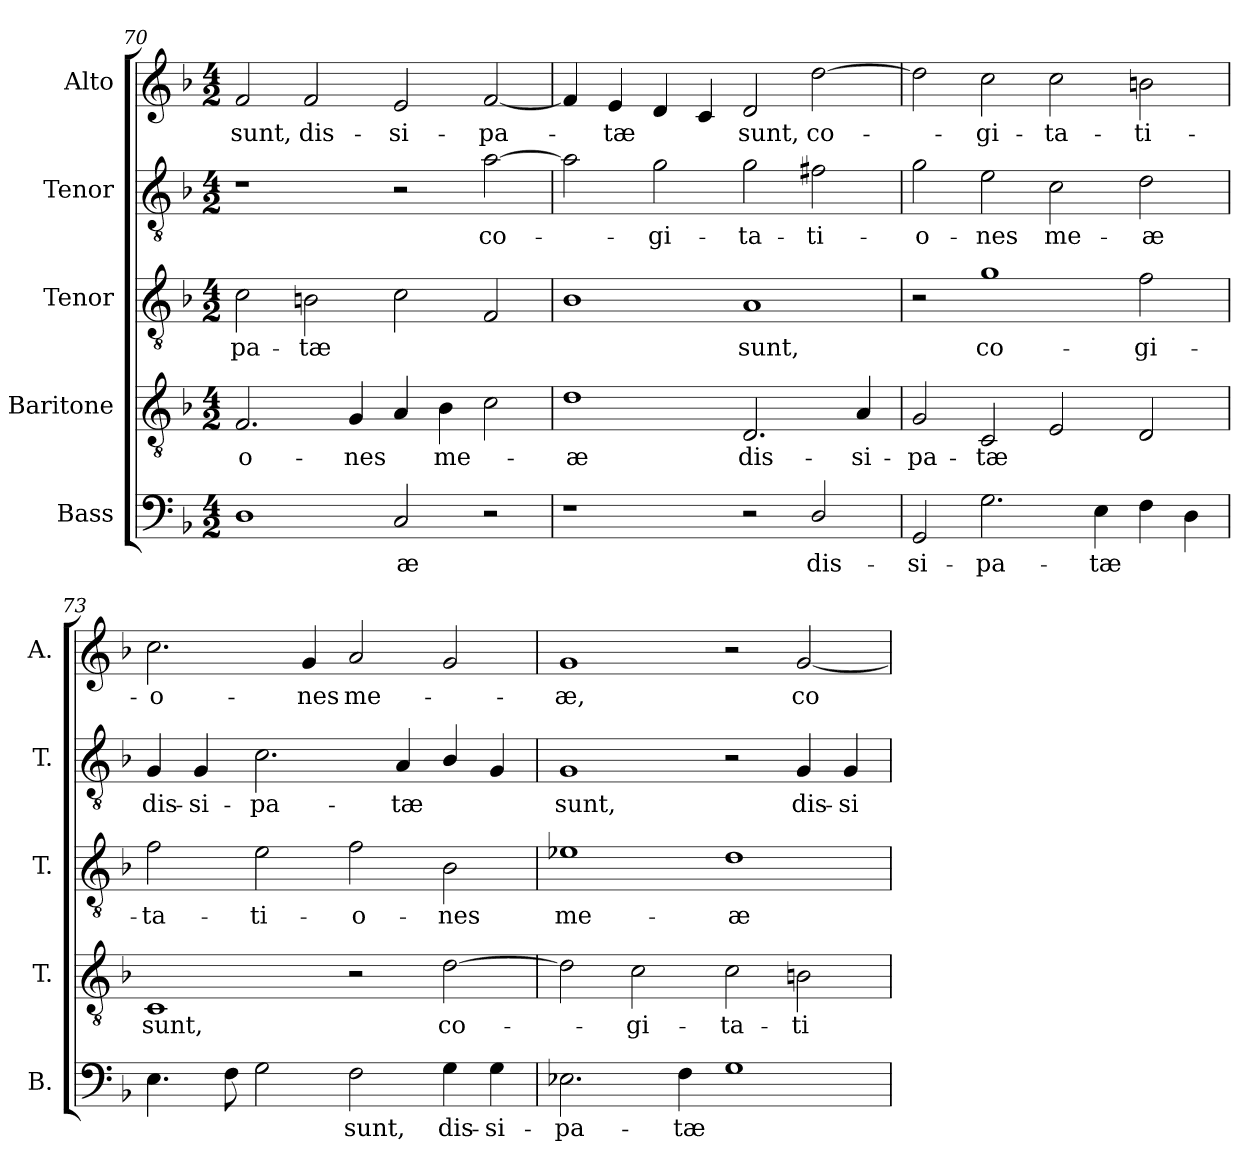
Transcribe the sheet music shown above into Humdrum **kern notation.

**kern	**text	**kern	**text	**kern	**text	**kern	**text	**kern	**text
*part5	*part5	*part4	*part4	*part3	*part3	*part2	*part2	*part1	*part1
*staff5	*staff5	*staff4	*staff4	*staff3	*staff3	*staff2	*staff2	*staff1	*staff1
*I"Bass	*	*I"Baritone	*	*I"Tenor	*	*I"Tenor	*	*I"Alto	*
*I'B.	*	*I'T.	*	*I'T.	*	*I'T.	*	*I'A.	*
*clefF4	*	*clefGv2	*	*clefGv2	*	*clefGv2	*	*clefG2	*
*	*	*ITrd7c12	*	*ITrd7c12	*	*ITrd7c12	*	*	*
*k[b-]	*	*k[b-]	*	*k[b-]	*	*k[b-]	*	*k[b-]	*
*F:	*	*F:	*	*F:	*	*F:	*	*F:	*
*M4/2	*	*M4/2	*	*M4/2	*	*M4/2	*	*M4/2	*
=70	=70	=70	=70	=70	=70	=70	=70	=70	=70
!	!	!	!LO:LY:b:color=#000000	!	!	!	!	!	!
!	!	!	!	!	!LO:LY:b:color=#000000	!	!	!	!
!	!	!	!	!	!	!	!	!	!LO:LY:b:color=#000000
1Di	.	2.FFi/	-o-	2Ci\	-pa-	1r	.	2fi/	sunt,
!	!	!	!	!	!LO:LY:b:color=#000000	!	!	!	!
!	!	!	!	!	!	!	!	!	!LO:LY:b:color=#000000
.	.	.	.	2BBni\	-tæ	.	.	2fi/	dis-
!	!	!	!LO:LY:b:color=#000000	!	!	!	!	!	!
.	.	4GGi/	-nes	.	.	.	.	.	.
!	!LO:LY:b:color=#000000	!	!	!	!	!	!	!	!
!	!	!	!	!	!	!	!	!	!LO:LY:b:color=#000000
2Ci/	-æ	4AAi/	.	2Ci\	.	2r	.	2ei/	-si-
!	!	!	!LO:LY:b:color=#000000	!	!	!	!	!	!
.	.	4BB-i\	me-	.	.	.	.	.	.
!	!	!	!	!	!	!	!LO:LY:b:color=#000000	!	!
!	!	!	!	!	!	!	!	!	!LO:LY:b:color=#000000
2r	.	2Ci\	.	2FFi/	.	[2Ai\	co-	[2fi/	-pa-
!!LO:LB:g=z
=71	=71	=71	=71	=71	=71	=71	=71	=71	=71
!	!	!	!LO:LY:b:color=#000000	!	!	!	!	!	!
1r	.	1Di	-æ	1BB-i	.	2Ai\]	.	4fi/]	.
!	!	!	!	!	!	!	!	!	!LO:LY:b:color=#000000
.	.	.	.	.	.	.	.	4ei/	-tæ
!	!	!	!	!	!	!	!LO:LY:b:color=#000000	!	!
.	.	.	.	.	.	2Gi\	-gi-	4di/	.
.	.	.	.	.	.	.	.	4ci/	.
!	!	!	!LO:LY:b:color=#000000	!	!	!	!	!	!
!	!	!	!	!	!LO:LY:b:color=#000000	!	!	!	!
!	!	!	!	!	!	!	!LO:LY:b:color=#000000	!	!
!	!	!	!	!	!	!	!	!	!LO:LY:b:color=#000000
2r	.	2.DDi/	dis-	1AAi	sunt,	2Gi\	-ta-	2di/	sunt,
!	!LO:LY:b:color=#000000	!	!	!	!	!	!	!	!
!	!	!	!	!	!	!	!LO:LY:b:color=#000000	!	!
!	!	!	!	!	!	!	!	!	!LO:LY:b:color=#000000
2Di/	dis-	.	.	.	.	2F#Xi\	-ti-	[2ddi\	co-
!	!	!	!LO:LY:b:color=#000000	!	!	!	!	!	!
.	.	4AAi/	-si-	.	.	.	.	.	.
=72	=72	=72	=72	=72	=72	=72	=72	=72	=72
!	!LO:LY:b:color=#000000	!	!	!	!	!	!	!	!
!	!	!	!LO:LY:b:color=#000000	!	!	!	!	!	!
!	!	!	!	!	!	!	!LO:LY:b:color=#000000	!	!
2GGi/	-si-	2GGi/	-pa-	2r	.	2Gi\	-o-	2ddi\]	.
!	!LO:LY:b:color=#000000	!	!	!	!	!	!	!	!
!	!	!	!LO:LY:b:color=#000000	!	!	!	!	!	!
!	!	!	!	!	!LO:LY:b:color=#000000	!	!	!	!
!	!	!	!	!	!	!	!LO:LY:b:color=#000000	!	!
!	!	!	!	!	!	!	!	!	!LO:LY:b:color=#000000
2.Gi\	-pa-	2CCi/	-tæ	1Gi	co-	2Ei\	-nes	2cci\	-gi-
!	!	!	!	!	!	!	!LO:LY:b:color=#000000	!	!
!	!	!	!	!	!	!	!	!	!LO:LY:b:color=#000000
.	.	2EEi/	.	.	.	2Ci\	me-	2cci\	-ta-
!	!LO:LY:b:color=#000000	!	!	!	!	!	!	!	!
4Ei\	-tæ	.	.	.	.	.	.	.	.
!	!	!	!	!	!LO:LY:b:color=#000000	!	!	!	!
!	!	!	!	!	!	!	!LO:LY:b:color=#000000	!	!
!	!	!	!	!	!	!	!	!	!LO:LY:b:color=#000000
4Fi\	.	2DDi/	.	2Fi\	-gi-	2Di\	-æ	2bni\	-ti-
4Di\	.	.	.	.	.	.	.	.	.
=73	=73	=73	=73	=73	=73	=73	=73	=73	=73
!	!	!	!LO:LY:b:color=#000000	!	!	!	!	!	!
!	!	!	!	!	!LO:LY:b:color=#000000	!	!	!	!
!	!	!	!	!	!	!	!LO:LY:b:color=#000000	!	!
!	!	!	!	!	!	!	!	!	!LO:LY:b:color=#000000
4.Ei\	.	1CCi	sunt,	2Fi\	-ta-	4GGi/	dis-	2.cci\	-o-
!	!	!	!	!	!	!	!LO:LY:b:color=#000000	!	!
.	.	.	.	.	.	4GGi/	-si-	.	.
8Fi\	.	.	.	.	.	.	.	.	.
!	!	!	!	!	!LO:LY:b:color=#000000	!	!	!	!
!	!	!	!	!	!	!	!LO:LY:b:color=#000000	!	!
2Gi\	.	.	.	2Ei\	-ti-	2.Ci\	-pa-	.	.
!	!	!	!	!	!	!	!	!	!LO:LY:b:color=#000000
.	.	.	.	.	.	.	.	4gi/	-nes
!	!LO:LY:b:color=#000000	!	!	!	!	!	!	!	!
!	!	!	!	!	!LO:LY:b:color=#000000	!	!	!	!
!	!	!	!	!	!	!	!	!	!LO:LY:b:color=#000000
2Fi\	sunt,	2r	.	2Fi\	-o-	.	.	2ai/	me-
!	!	!	!	!	!	!	!LO:LY:b:color=#000000	!	!
.	.	.	.	.	.	4AAi/	-tæ	.	.
!	!LO:LY:b:color=#000000	!	!	!	!	!	!	!	!
!	!	!	!LO:LY:b:color=#000000	!	!	!	!	!	!
!	!	!	!	!	!LO:LY:b:color=#000000	!	!	!	!
4Gi\	dis-	[2Di\	co-	2BB-i\	-nes	4BB-i/	.	2gi/	.
!	!LO:LY:b:color=#000000	!	!	!	!	!	!	!	!
4Gi\	-si-	.	.	.	.	4GGi/	.	.	.
=74	=74	=74	=74	=74	=74	=74	=74	=74	=74
!	!LO:LY:b:color=#000000	!	!	!	!	!	!	!	!
!	!	!	!	!	!LO:LY:b:color=#000000	!	!	!	!
!	!	!	!	!	!	!	!LO:LY:b:color=#000000	!	!
!	!	!	!	!	!	!	!	!	!LO:LY:b:color=#000000
2.E-Xi\	-pa-	2Di\]	.	1E-Xi	me-	1GGi	sunt,	1gi	-æ,
!	!	!	!LO:LY:b:color=#000000	!	!	!	!	!	!
.	.	2Ci\	-gi-	.	.	.	.	.	.
!	!LO:LY:b:color=#000000	!	!	!	!	!	!	!	!
4Fi\	-tæ	.	.	.	.	.	.	.	.
!	!	!	!LO:LY:b:color=#000000	!	!	!	!	!	!
!	!	!	!	!	!LO:LY:b:color=#000000	!	!	!	!
1Gi	.	2Ci\	-ta-	1Di	-æ	2r	.	2r	.
!	!	!	!LO:LY:b:color=#000000	!	!	!	!	!	!
!	!	!	!	!	!	!	!LO:LY:b:color=#000000	!	!
!	!	!	!	!	!	!	!	!	!LO:LY:b:color=#000000
.	.	2BBni\	-ti-	.	.	4GGi/	dis-	[2gi/	co-
!	!	!	!	!	!	!	!LO:LY:b:color=#000000	!	!
.	.	.	.	.	.	4GGi/	-si-	.	.
=	=	=	=	=	=	=	=	=	=
*-	*-	*-	*-	*-	*-	*-	*-	*-	*-
